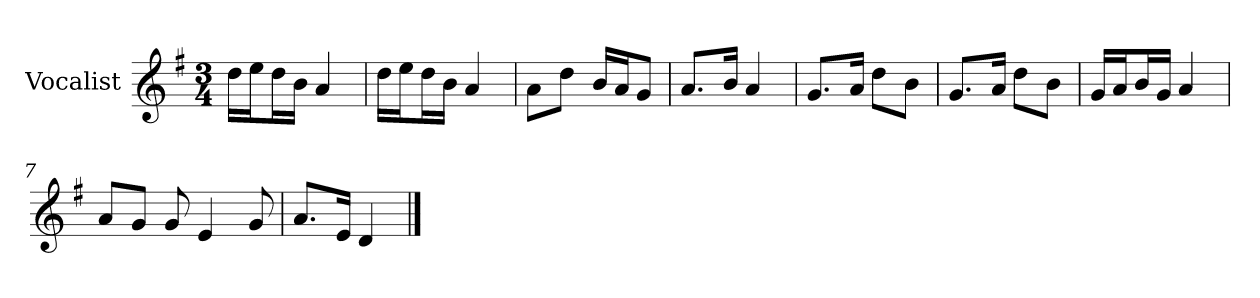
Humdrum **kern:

**kern
*part1
*staff1
*I"Vocalist
*k[f#]
*G:
*M3/4
=
16ddLL
16eeJ
16ddL
16bJJ
4a
=1
16ddLL
16eeJ
16ddL
16bJJ
4a
=2
8aL
8ddJ
16bLL
16aJ
8gJ
=3
8.aL
16bJk
4a
=4
8.gL
16aJk
8ddL
8bJ
=5
8.gL
16aJk
8ddL
8bJ
=6
16gLL
16aJ
16bL
16gJJ
4a
=7
8aL
8gJ
8g
4e
8g
=8
8.aL
16eJk
4d
==
*-
